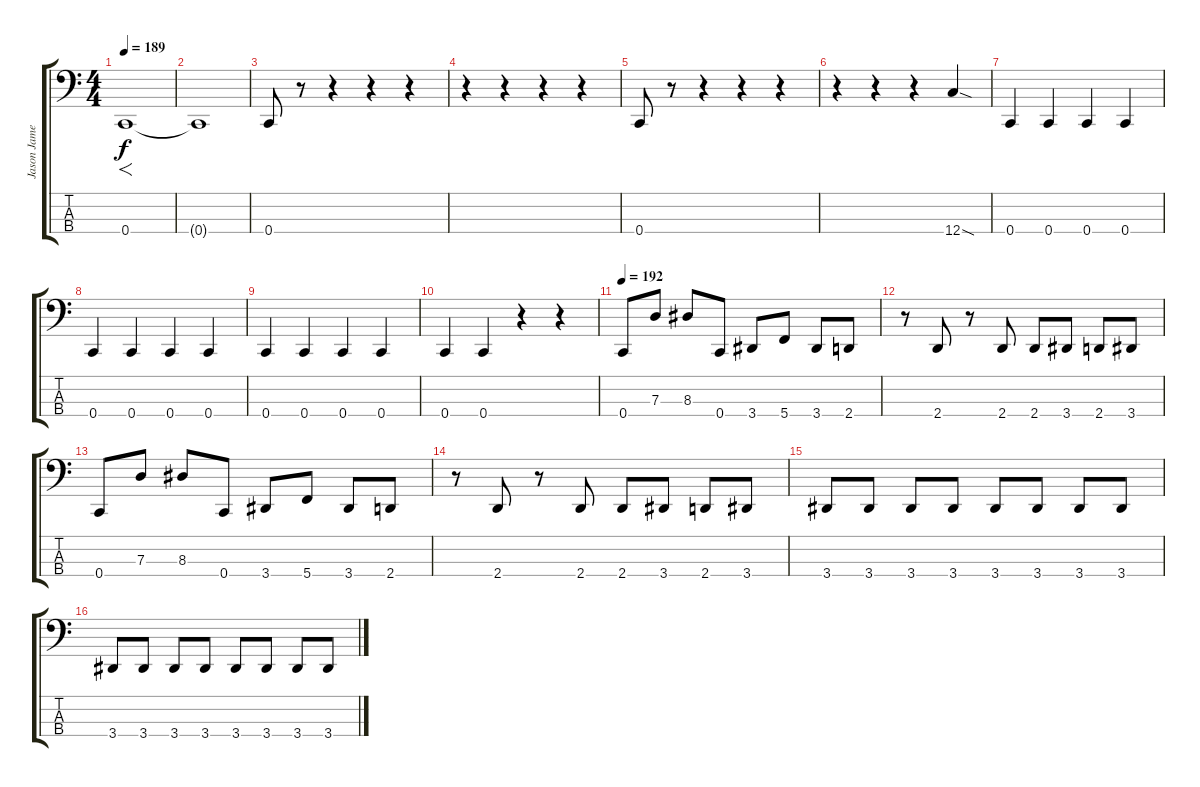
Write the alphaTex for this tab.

\track ("Jason James (Bass + Vocals)" "Jason Jame") {instrument electricbasspick}
\staff {score tabs}
\tuning (F2 C2 G1 C1) {hide}
\ts (4 4)
\tempo 189
\clef f4
\ks c
0.4.1{f dy f instrument electricbasspick} |
0.4{t}.1 |
0.4.8 r.8 r.4 r.4 r.4 |
r.4 r.4 r.4 r.4 |
0.4.8 r.8 r.4 r.4 r.4 |
r.4 r.4 r.4 12.4{sod}.4 |
0.4.4 0.4.4 0.4.4 0.4.4 |
0.4.4 0.4.4 0.4.4 0.4.4 |
0.4.4 0.4.4 0.4.4 0.4.4 |
0.4.4 0.4.4 r.4 r.4 |
\tempo 192
0.4.8 7.3.8 8.3.8 0.4.8 3.4.8 5.4.8 3.4.8 2.4.8 |
r.8 2.4.8 r.8 2.4.8 2.4.8 3.4.8 2.4.8 3.4.8 |
0.4.8 7.3.8 8.3.8 0.4.8 3.4.8 5.4.8 3.4.8 2.4.8 |
r.8 2.4.8 r.8 2.4.8 2.4.8 3.4.8 2.4.8 3.4.8 |
3.4.8 3.4.8 3.4.8 3.4.8 3.4.8 3.4.8 3.4.8 3.4.8 |
3.4.8 3.4.8 3.4.8 3.4.8 3.4.8 3.4.8 3.4.8 3.4.8
